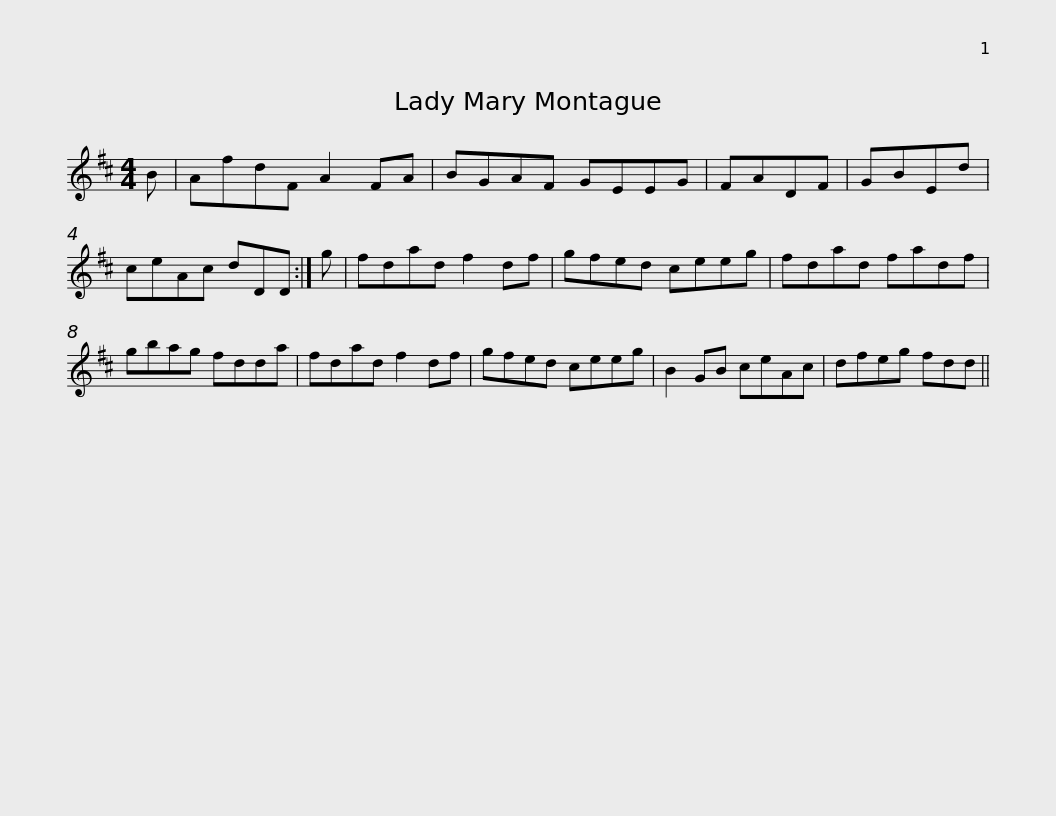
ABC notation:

X:1
L:1/8
M:4/4
I:linebreak $
K:D
V:1 treble
V:1
 B | AfdF A2 FA | BGAF GEEG | FADF | GBEd | %5
 ceAc dDD :| g | fdad f2 df |$ gfed ceeg | fdad fadf | %10
 gbag fdda | fdad f2 df | gfed ceeg |$ B2 GB ceAc | dfeg fdd || %15
